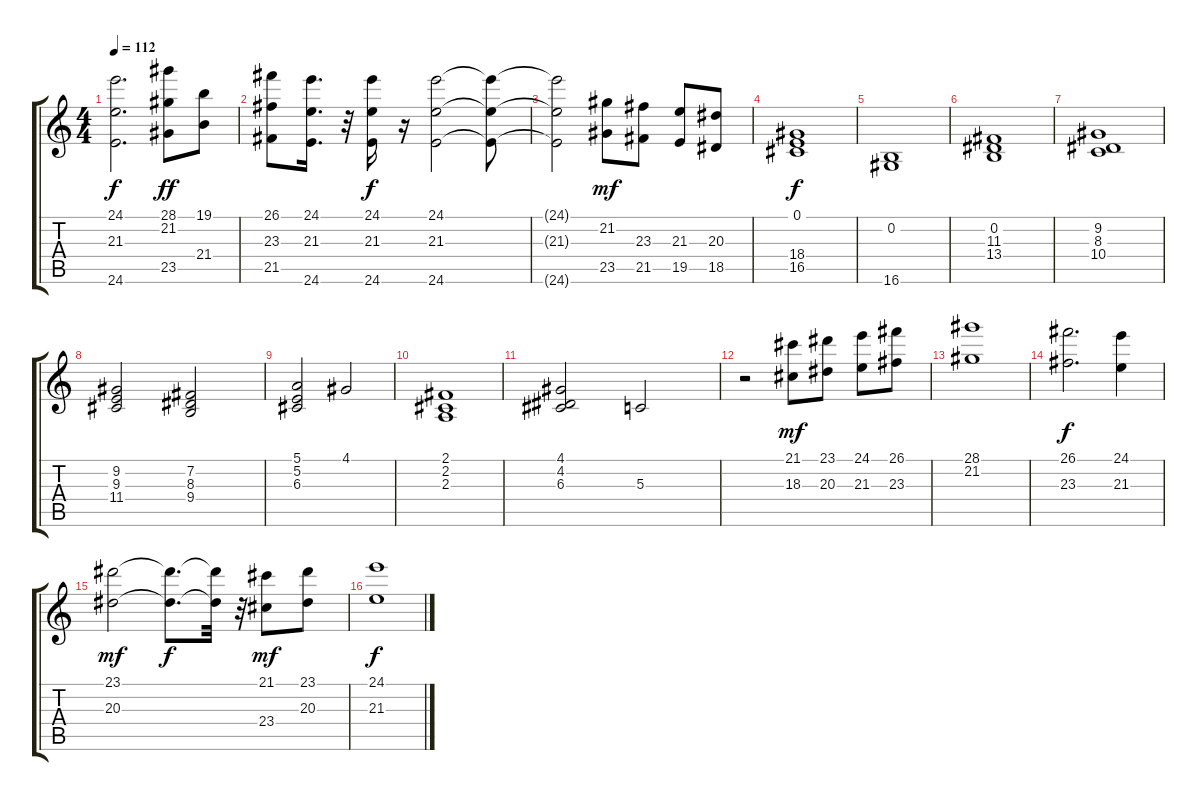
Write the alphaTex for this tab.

\track "" {instrument stringensemble2}
\staff {score tabs}
\tuning (E4 B3 G3 D3 A2 E2) {hide}
\ts (4 4)
\tempo 112
\clef g2
\ks c
(24.1{t} 21.3{t} 24.6{t}).2{d dy f} (28.1 21.2 23.5).8{dy ff} (19.1 21.4).8 |
(26.1 23.3 21.5).8 (24.1 21.3 24.6).16{d} r.32 (24.1 21.3 24.6).16{dy f} r.16 (24.1 21.3 24.6).2 (24.1{t} 21.3{t} 24.6{t}).8 |
(24.1{t} 21.3{t} 24.6{t}).2 (21.2 23.5).8{dy mf} (23.3 21.5).8 (21.3 19.5).8 (20.3 18.5).8 |
(0.1 18.4 16.5).1{dy f} |
(0.2 16.6).1 |
(0.2 11.3 13.4).1 |
(9.2 8.3 10.4).1 |
(9.2 9.3 11.4).2 (7.2 8.3 9.4).2 |
(5.1 5.2 6.3).2 4.1.2 |
(2.1 2.2 2.3).1 |
(4.1 4.2 6.3).2 5.3.2 |
r.2 (21.1 18.3).8{dy mf} (23.1 20.3).8 (24.1 21.3).8 (26.1 23.3).8 |
(28.1 21.2).1 |
(26.1 23.3).2{d dy f} (24.1 21.3).4 |
(23.1 20.3).2{dy mf} (23.1{t} 20.3{t}).8{d dy f} (23.1{t} 20.3{t}).32 r.32 (21.1 23.4).8{dy mf} (23.1 20.3).8 |
(24.1 21.3).1{dy f}
